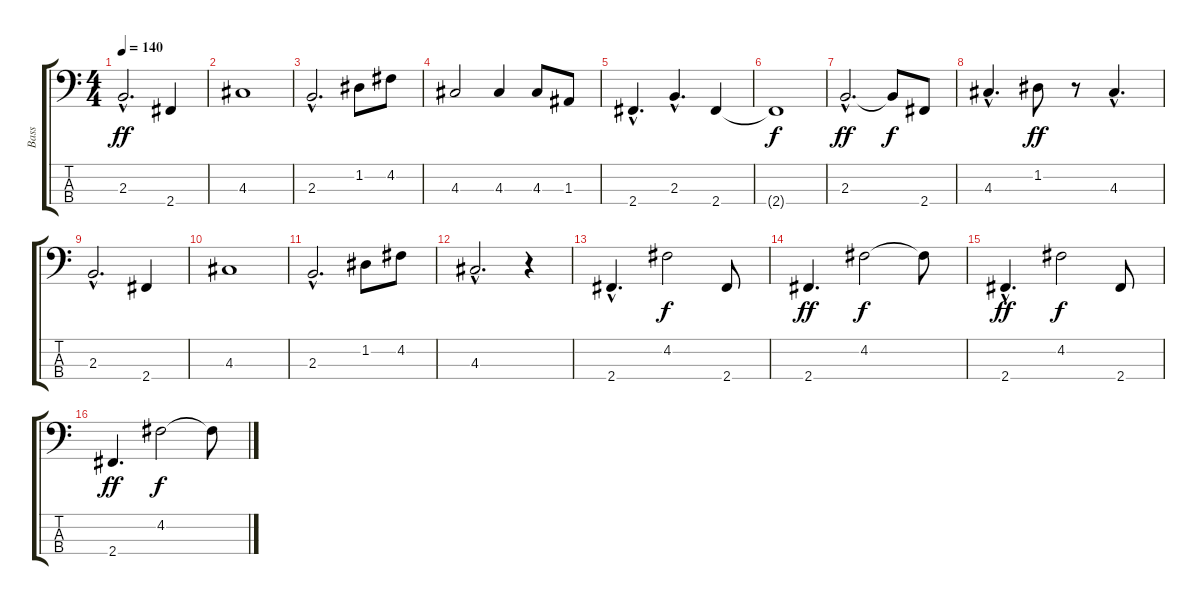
\track ("Bass" "Bass") {instrument electricbassfinger}
\staff {score tabs}
\tuning (G2 D2 A1 E1) {hide}
\ts (4 4)
\tempo 140
\clef f4
\ks c
2.3{hac}.2{d dy ff} 2.4.4 |
4.3.1 |
2.3{hac}.2{d} 1.2.8 4.2.8 |
4.3.2 4.3.4 4.3.8 1.3.8 |
2.4{hac}.4{d} 2.3{hac}.4{d} 2.4.4 |
2.4{t}.1{dy f} |
2.3{hac}.2{d dy ff} 2.3{t}.8{dy f} 2.4.8 |
4.3{hac}.4{d} 1.2.8{dy ff} r.8 4.3{hac}.4{d} |
2.3{hac}.2{d} 2.4.4 |
4.3.1 |
2.3{hac}.2{d} 1.2.8 4.2.8 |
4.3{hac}.2{d} r.4 |
2.4{hac}.4{d} 4.2.2{dy f} 2.4.8 |
2.4.4{d dy ff} 4.2.2{dy f} 4.2{t}.8 |
2.4{hac}.4{d dy ff} 4.2.2{dy f} 2.4.8 |
2.4.4{d dy ff} 4.2.2{dy f} 4.2{t}.8
